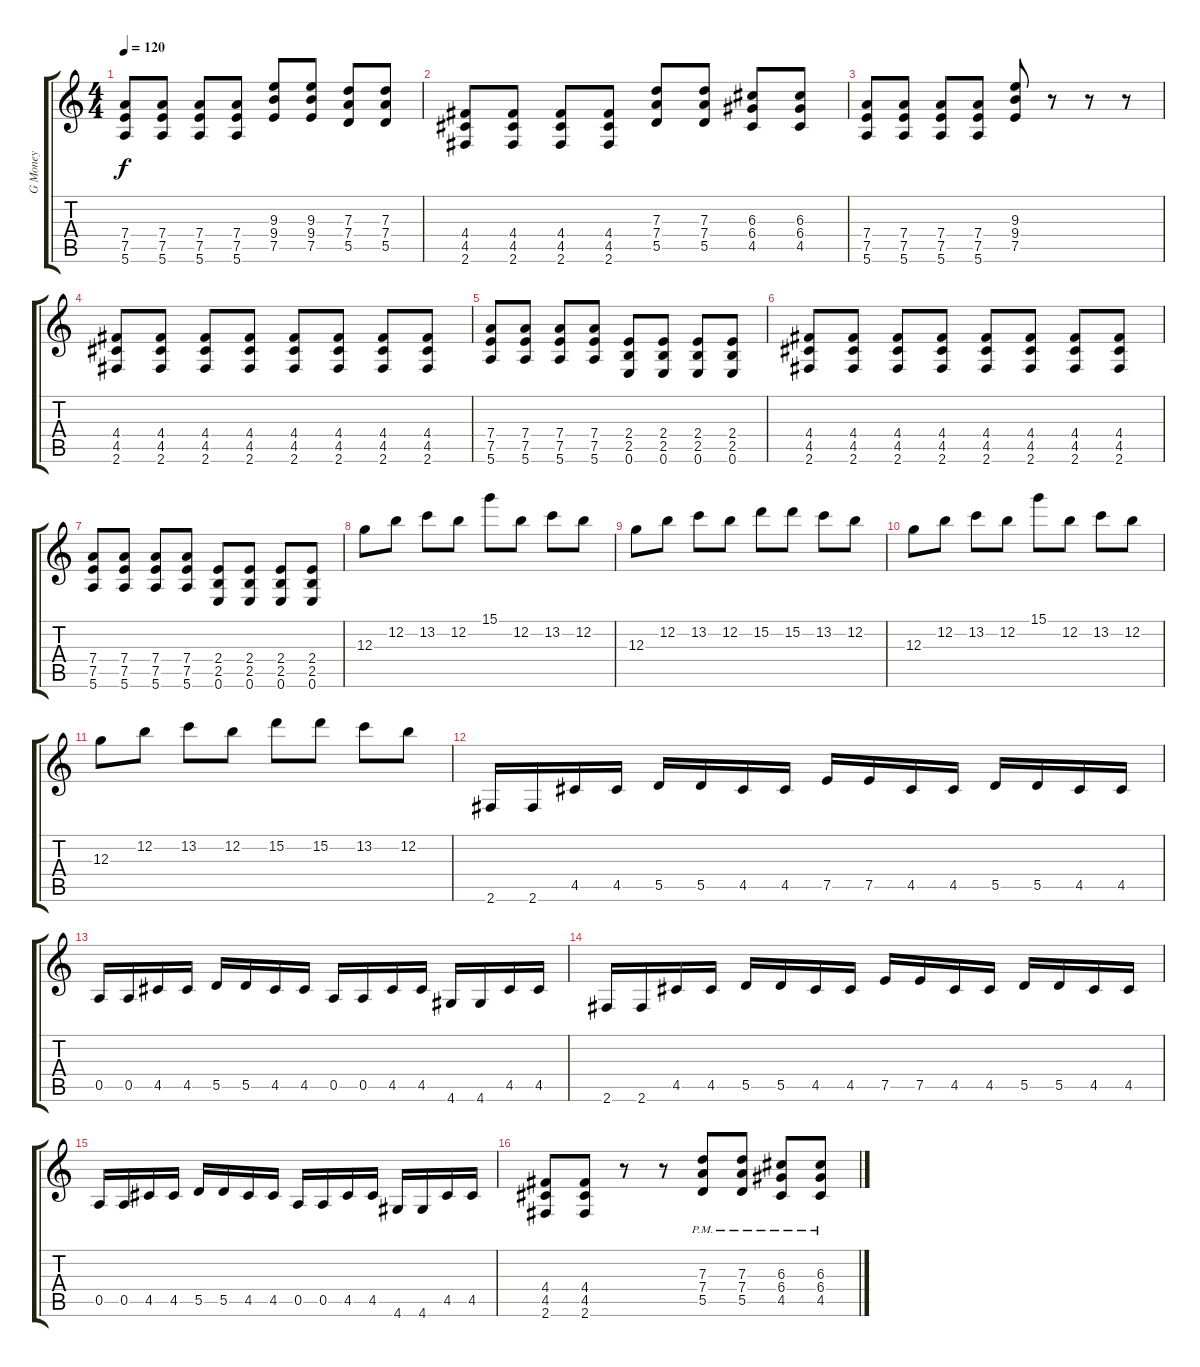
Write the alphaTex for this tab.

\track ("G Money" "G Money") {instrument overdrivenguitar}
\staff {score tabs}
\tuning (E4 B3 G3 D3 A2 E2) {hide}
\ts (4 4)
\tempo 120
\clef g2
\ks c
(7.4 7.5 5.6).8{dy f} (7.4 7.5 5.6).8 (7.4 7.5 5.6).8 (7.4 7.5 5.6).8 (9.3 9.4 7.5).8 (9.3 9.4 7.5).8 (7.3 7.4 5.5).8 (7.3 7.4 5.5).8 |
(4.4 4.5 2.6).8 (4.4 4.5 2.6).8 (4.4 4.5 2.6).8 (4.4 4.5 2.6).8 (7.3 7.4 5.5).8 (7.3 7.4 5.5).8 (6.3 6.4 4.5).8 (6.3 6.4 4.5).8 |
(7.4 7.5 5.6).8 (7.4 7.5 5.6).8 (7.4 7.5 5.6).8 (7.4 7.5 5.6).8 (9.3 9.4 7.5).8 r.8 r.8 r.8 |
(4.4 4.5 2.6).8 (4.4 4.5 2.6).8 (4.4 4.5 2.6).8 (4.4 4.5 2.6).8 (4.4 4.5 2.6).8 (4.4 4.5 2.6).8 (4.4 4.5 2.6).8 (4.4 4.5 2.6).8 |
(7.4 7.5 5.6).8 (7.4 7.5 5.6).8 (7.4 7.5 5.6).8 (7.4 7.5 5.6).8 (2.4 2.5 0.6).8 (2.4 2.5 0.6).8 (2.4 2.5 0.6).8 (2.4 2.5 0.6).8 |
(4.4 4.5 2.6).8 (4.4 4.5 2.6).8 (4.4 4.5 2.6).8 (4.4 4.5 2.6).8 (4.4 4.5 2.6).8 (4.4 4.5 2.6).8 (4.4 4.5 2.6).8 (4.4 4.5 2.6).8 |
(7.4 7.5 5.6).8 (7.4 7.5 5.6).8 (7.4 7.5 5.6).8 (7.4 7.5 5.6).8 (2.4 2.5 0.6).8 (2.4 2.5 0.6).8 (2.4 2.5 0.6).8 (2.4 2.5 0.6).8 |
12.3.8 12.2.8 13.2.8 12.2.8 15.1.8 12.2.8 13.2.8 12.2.8 |
12.3.8 12.2.8 13.2.8 12.2.8 15.2.8 15.2.8 13.2.8 12.2.8 |
12.3.8 12.2.8 13.2.8 12.2.8 15.1.8 12.2.8 13.2.8 12.2.8 |
12.3.8 12.2.8 13.2.8 12.2.8 15.2.8 15.2.8 13.2.8 12.2.8 |
2.6.16 2.6.16 4.5.16 4.5.16 5.5.16 5.5.16 4.5.16 4.5.16 7.5.16 7.5.16 4.5.16 4.5.16 5.5.16 5.5.16 4.5.16 4.5.16 |
0.5.16 0.5.16 4.5.16 4.5.16 5.5.16 5.5.16 4.5.16 4.5.16 0.5.16 0.5.16 4.5.16 4.5.16 4.6.16 4.6.16 4.5.16 4.5.16 |
2.6.16 2.6.16 4.5.16 4.5.16 5.5.16 5.5.16 4.5.16 4.5.16 7.5.16 7.5.16 4.5.16 4.5.16 5.5.16 5.5.16 4.5.16 4.5.16 |
0.5.16 0.5.16 4.5.16 4.5.16 5.5.16 5.5.16 4.5.16 4.5.16 0.5.16 0.5.16 4.5.16 4.5.16 4.6.16 4.6.16 4.5.16 4.5.16 |
(4.4 4.5 2.6).8 (4.4 4.5 2.6).8 r.8 r.8 (7.3{pm} 7.4{pm} 5.5{pm}).8 (7.3{pm} 7.4{pm} 5.5{pm}).8 (6.3{pm} 6.4{pm} 4.5{pm}).8 (6.3{pm} 6.4{pm} 4.5{pm}).8
